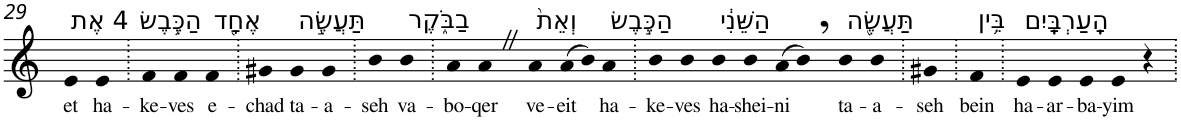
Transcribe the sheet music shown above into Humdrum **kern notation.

**kern	**text
*part1	*part1
*staff1	*staff1
*I"Piano	*
*I'Pno	*
!!LO:PB:g=z
*clefG2	*
*k[]	*
=29	=29
!LO:TX:a:t=4 אֶת	!
!	!LO:LY:b
4e	et
!LO:TX:a:t=הַכֶּ֥בֶשׂ	!
!	!LO:LY:b
4e	ha-
=30.	=30.
!	!LO:LY:b
4f	-ke-
!	!LO:LY:b
4f	-ves
!LO:TX:a:t=אֶחָ֖ד	!
!	!LO:LY:b
4f	e-
=31.	=31.
!	!LO:LY:b
4g#X	-chad
!LO:TX:a:t=תַּעֲשֶׂ֣ה	!
!	!LO:LY:b
4g#	ta-
!	!LO:LY:b
4g#	-a-
=32.	=32.
!	!LO:LY:b
4b	-seh
!LO:TX:a:t=בַבֹּ֑קֶר	!
!	!LO:LY:b
4b	va-
=33.	=33.
!	!LO:LY:b
4a	-bo-
!	!LO:LY:b
4aZ	-qer
!LO:TX:a:t=וְאֵת֙	!
!	!LO:LY:b
4a	ve-
!	!LO:LY:b
(>8a	-eit
8b)	.
!LO:TX:a:t=הַכֶּ֣בֶשׂ	!
!	!LO:LY:b
4a	ha-
=34.	=34.
!	!LO:LY:b
4b	-ke-
!	!LO:LY:b
4b	-ves
!LO:TX:a:t=הַשֵּׁנִ֔י	!
!	!LO:LY:b
4b	ha-
!	!LO:LY:b
4b	-shei-
!	!LO:LY:b
(>8a	-ni
8b,)	.
!LO:TX:a:t=תַּעֲשֶׂ֖ה	!
!	!LO:LY:b
4b	ta-
!	!LO:LY:b
4b	-a-
=35.	=35.
!	!LO:LY:b
4g#X	-seh
=36.	=36.
!LO:TX:a:t=בֵּ֥ין	!
!	!LO:LY:b
4f	bein
=37.	=37.
!LO:TX:a:t=הָֽעַרְבָּֽיִם	!
!	!LO:LY:b
4e	ha-
!	!LO:LY:b
4e	-ar-
!	!LO:LY:b
4e	-ba-
!	!LO:LY:b
4e	-yim
4r	.
=.	=.
*-	*-
